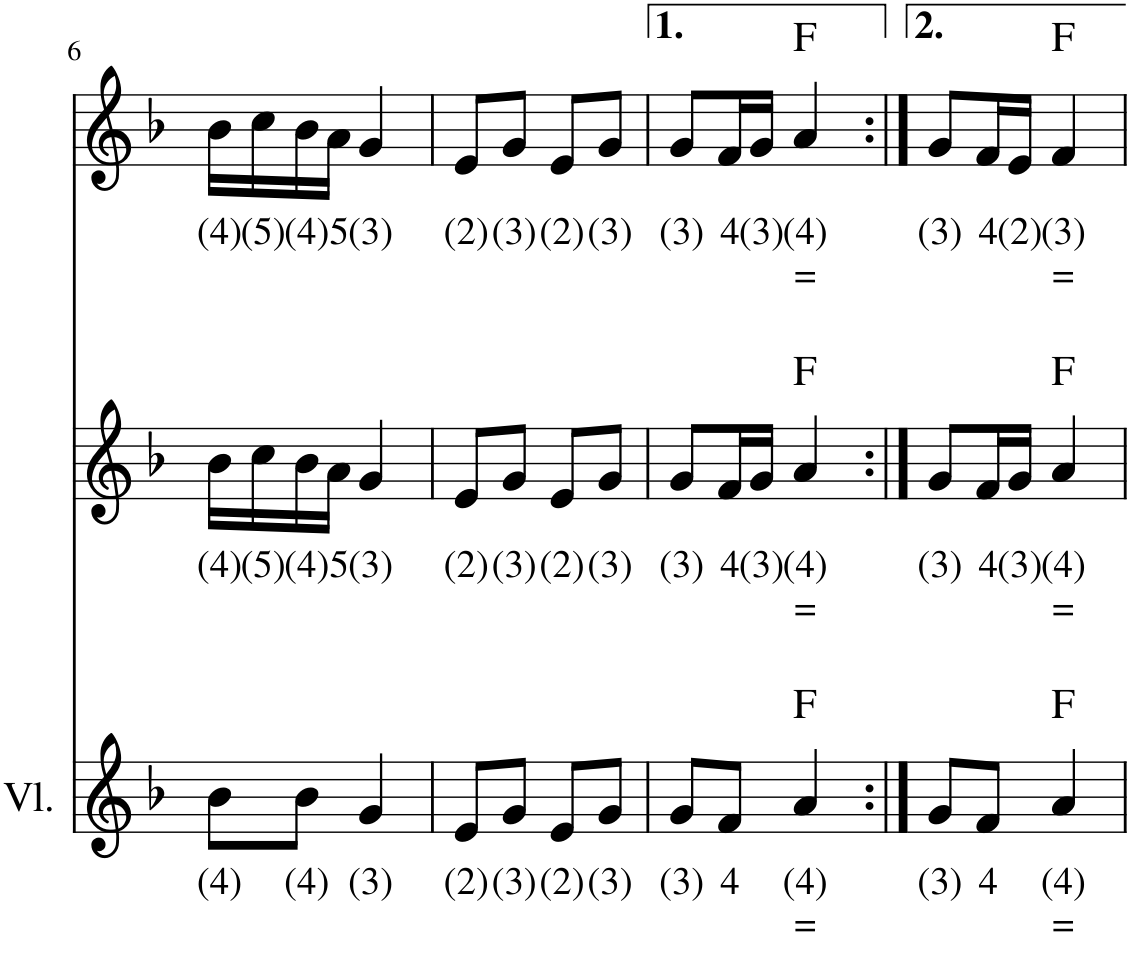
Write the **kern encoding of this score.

**kern	**text	**text	**harte	**kern	**text	**text	**kern	**text	**text	**harte
*part3	*part3	*part3	*part3	*part2	*part2	*part2	*part1	*part1	*part1	*part1
*staff3	*staff3	*staff3	*	*staff2	*staff2	*staff2	*staff1	*staff1	*staff1	*
*I"Viool	*	*	*	*I"Stem	*	*	*I"Stem	*	*	*
*I'Vl.	*	*	*	*	*	*	*	*	*	*
!!LO:PB:g=z
*clefG2	*	*	*	*clefG2	*	*	*clefG2	*	*	*
*k[b-]	*	*	*	*k[b-]	*	*	*k[b-]	*	*	*
*M2/4	*	*	*	*M2/4	*	*	*M2/4	*	*	*
=6	=6	=6	=6	=6	=6	=6	=6	=6	=6	=6
!	!LO:LY:b	!	!	!	!LO:LY:b	!	!	!LO:LY:b	!	!
8b-\L	(4)	.	.	16b-\LL	(4)	.	16b-\LL	(4)	.	.
!	!	!	!	!	!LO:LY:b	!	!	!LO:LY:b	!	!
.	.	.	.	16cc\	(5)	.	16cc\	(5)	.	.
!	!LO:LY:b	!	!	!	!LO:LY:b	!	!	!LO:LY:b	!	!
8b-\J	(4)	.	.	16b-\	(4)	.	16b-\	(4)	.	.
!	!	!	!	!	!LO:LY:b	!	!	!LO:LY:b	!	!
.	.	.	.	16a\JJ	5	.	16a\JJ	5	.	.
!	!LO:LY:b	!	!	!	!LO:LY:b	!	!	!LO:LY:b	!	!
4g/	(3)	.	.	4g/	(3)	.	4g/	(3)	.	.
=7	=7	=7	=7	=7	=7	=7	=7	=7	=7	=7
!	!LO:LY:b	!	!	!	!LO:LY:b	!	!	!LO:LY:b	!	!
8e/L	(2)	.	.	8e/L	(2)	.	8e/L	(2)	.	.
!	!LO:LY:b	!	!	!	!LO:LY:b	!	!	!LO:LY:b	!	!
8g/J	(3)	.	.	8g/J	(3)	.	8g/J	(3)	.	.
!	!LO:LY:b	!	!	!	!LO:LY:b	!	!	!LO:LY:b	!	!
8e/L	(2)	.	.	8e/L	(2)	.	8e/L	(2)	.	.
!	!LO:LY:b	!	!	!	!LO:LY:b	!	!	!LO:LY:b	!	!
8g/J	(3)	.	.	8g/J	(3)	.	8g/J	(3)	.	.
=8	=8	=8	=8	=8	=8	=8	=8	=8	=8	=8
!	!LO:LY:b	!	!	!	!LO:LY:b	!	!	!LO:LY:b	!	!
8g/L	(3)	.	.	8g/L	(3)	.	8g/L	(3)	.	.
!	!LO:LY:b	!	!	!	!LO:LY:b	!	!	!LO:LY:b	!	!
8f/J	4	.	.	16f/L	4	.	16f/L	4	.	.
!	!	!	!	!	!LO:LY:b	!	!	!LO:LY:b	!	!
.	.	.	.	16g/JJ	(3)	.	16g/JJ	(3)	.	.
!	!LO:LY:b	!LO:LY:b	!	!	!LO:LY:b	!LO:LY:b	!	!LO:LY:b	!LO:LY:b	!
4a/	(4)	=	F:maj	4a/	(4)	=	4a/	(4)	=	F:maj
=9:|!	=9:|!	=9:|!	=9:|!	=9:|!	=9:|!	=9:|!	=9:|!	=9:|!	=9:|!	=9:|!
!	!LO:LY:b	!	!	!	!LO:LY:b	!	!	!LO:LY:b	!	!
8g/L	(3)	.	.	8g/L	(3)	.	8g/L	(3)	.	.
!	!LO:LY:b	!	!	!	!LO:LY:b	!	!	!LO:LY:b	!	!
8f/J	4	.	.	16f/L	4	.	16f/L	4	.	.
!	!	!	!	!	!LO:LY:b	!	!	!LO:LY:b	!	!
.	.	.	.	16g/JJ	(3)	.	16e/JJ	(2)	.	.
!	!LO:LY:b	!LO:LY:b	!	!	!LO:LY:b	!LO:LY:b	!	!LO:LY:b	!LO:LY:b	!
4a/	(4)	=	F:maj	4a/	(4)	=	4f/	(3)	=	F:maj
=	=	=	=	=	=	=	=	=	=	=
*-	*-	*-	*-	*-	*-	*-	*-	*-	*-	*-
